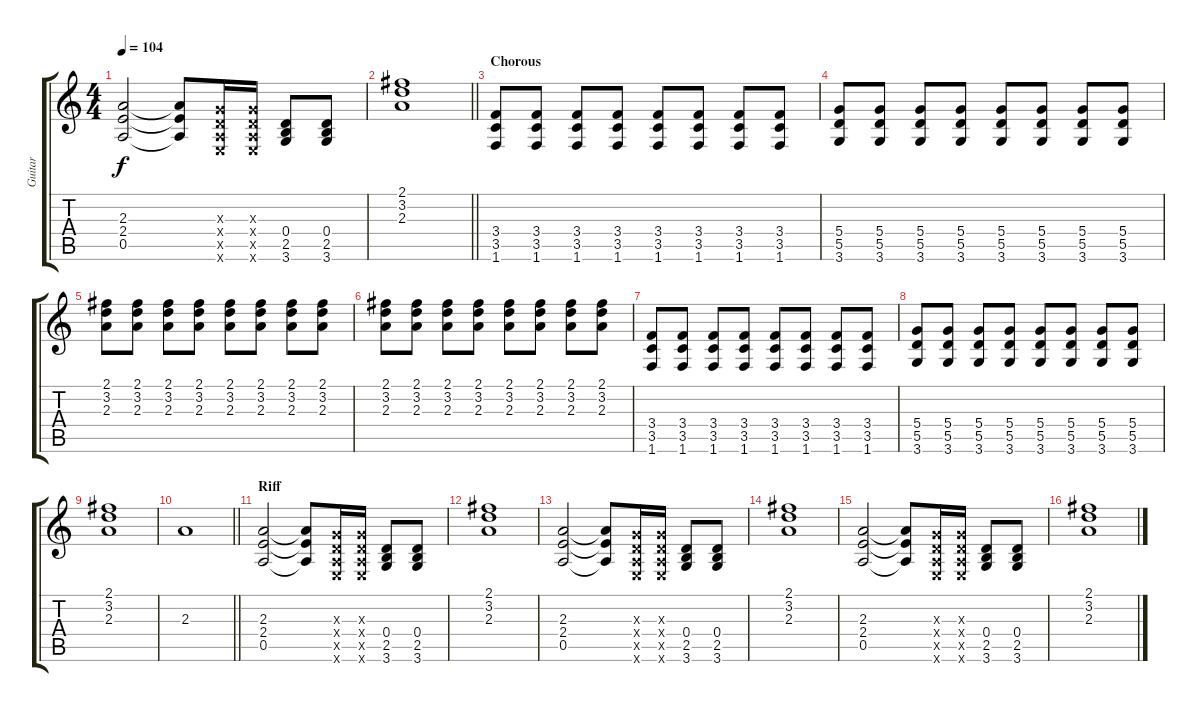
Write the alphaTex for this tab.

\track ("Guitar" "Guitar") {instrument overdrivenguitar}
\staff {score tabs}
\tuning (E4 B3 G3 D3 A2 E2) {hide}
\ts (4 4)
\tempo 104
\clef g2
\ks c
(2.3 2.4 0.5).2{dy f} (2.3{t} 2.4{t} 0.5{t}).8 (0.3{x} 0.4{x} 0.5{x} 0.6{x}).16 (0.3{x} 0.4{x} 0.5{x} 0.6{x}).16 (0.4 2.5 3.6).8 (0.4 2.5 3.6).8 |
\barLineRight lightlight
(2.1 3.2 2.3).1 |
\section ("" "Chorous")
(3.4 3.5 1.6).8 (3.4 3.5 1.6).8 (3.4 3.5 1.6).8 (3.4 3.5 1.6).8 (3.4 3.5 1.6).8 (3.4 3.5 1.6).8 (3.4 3.5 1.6).8 (3.4 3.5 1.6).8 |
(5.4 5.5 3.6).8 (5.4 5.5 3.6).8 (5.4 5.5 3.6).8 (5.4 5.5 3.6).8 (5.4 5.5 3.6).8 (5.4 5.5 3.6).8 (5.4 5.5 3.6).8 (5.4 5.5 3.6).8 |
(2.1 3.2 2.3).8 (2.1 3.2 2.3).8 (2.1 3.2 2.3).8 (2.1 3.2 2.3).8 (2.1 3.2 2.3).8 (2.1 3.2 2.3).8 (2.1 3.2 2.3).8 (2.1 3.2 2.3).8 |
(2.1 3.2 2.3).8 (2.1 3.2 2.3).8 (2.1 3.2 2.3).8 (2.1 3.2 2.3).8 (2.1 3.2 2.3).8 (2.1 3.2 2.3).8 (2.1 3.2 2.3).8 (2.1 3.2 2.3).8 |
(3.4 3.5 1.6).8 (3.4 3.5 1.6).8 (3.4 3.5 1.6).8 (3.4 3.5 1.6).8 (3.4 3.5 1.6).8 (3.4 3.5 1.6).8 (3.4 3.5 1.6).8 (3.4 3.5 1.6).8 |
(5.4 5.5 3.6).8 (5.4 5.5 3.6).8 (5.4 5.5 3.6).8 (5.4 5.5 3.6).8 (5.4 5.5 3.6).8 (5.4 5.5 3.6).8 (5.4 5.5 3.6).8 (5.4 5.5 3.6).8 |
(2.1 3.2 2.3).1 |
\barLineRight lightlight
2.3.1 |
\section ("" "Riff")
(2.3 2.4 0.5).2 (2.3{t} 2.4{t} 0.5{t}).8 (0.3{x} 0.4{x} 0.5{x} 0.6{x}).16 (0.3{x} 0.4{x} 0.5{x} 0.6{x}).16 (0.4 2.5 3.6).8 (0.4 2.5 3.6).8 |
(2.1 3.2 2.3).1 |
(2.3 2.4 0.5).2 (2.3{t} 2.4{t} 0.5{t}).8 (0.3{x} 0.4{x} 0.5{x} 0.6{x}).16 (0.3{x} 0.4{x} 0.5{x} 0.6{x}).16 (0.4 2.5 3.6).8 (0.4 2.5 3.6).8 |
(2.1 3.2 2.3).1 |
(2.3 2.4 0.5).2 (2.3{t} 2.4{t} 0.5{t}).8 (0.3{x} 0.4{x} 0.5{x} 0.6{x}).16 (0.3{x} 0.4{x} 0.5{x} 0.6{x}).16 (0.4 2.5 3.6).8 (0.4 2.5 3.6).8 |
(2.1 3.2 2.3).1
